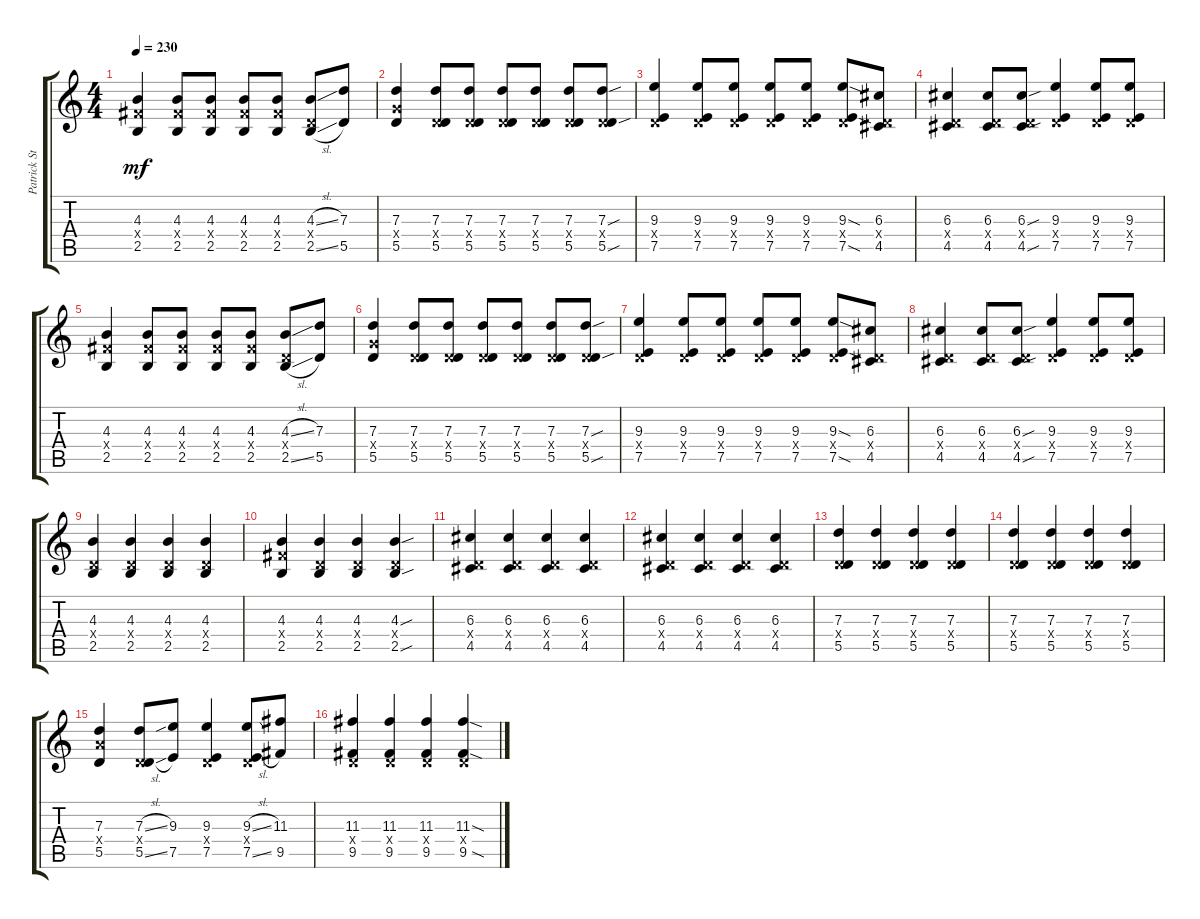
\track ("Patrick Stumph" "Patrick St") {instrument distortionguitar}
\staff {score tabs}
\tuning (E4 B3 G3 D3 A2 D2) {hide}
\ts (4 4)
\tempo 230
\clef g2
\ks c
(4.3 4.4{x} 2.5).4{dy mf} (4.3 4.4{x} 2.5).8 (4.3 4.4{x} 2.5).8 (4.3 4.4{x} 2.5).8 (4.3 4.4{x} 2.5).8 (4.3{sl} 0.4{x} 2.5{sl}).8 (7.3 5.5).8 |
(7.3 5.4{x} 5.5).4 (7.3 0.4{x} 5.5).8 (7.3 0.4{x} 5.5).8 (7.3 0.4{x} 5.5).8 (7.3 0.4{x} 5.5).8 (7.3 0.4{x} 5.5).8 (7.3{sou} 0.4{x} 5.5{sou}).8 |
(9.3 0.4{x} 7.5).4 (9.3 0.4{x} 7.5).8 (9.3 0.4{x} 7.5).8 (9.3 0.4{x} 7.5).8 (9.3 0.4{x} 7.5).8 (9.3{sod} 0.4{x} 7.5{sod}).8 (6.3 0.4{x} 4.5).8 |
(6.3 0.4{x} 4.5).4 (6.3 0.4{x} 4.5).8 (6.3{sou} 0.4{x} 4.5{sou}).8 (9.3 0.4{x} 7.5).4 (9.3 0.4{x} 7.5).8 (9.3 0.4{x} 7.5).8 |
(4.3 4.4{x} 2.5).4 (4.3 4.4{x} 2.5).8 (4.3 4.4{x} 2.5).8 (4.3 4.4{x} 2.5).8 (4.3 4.4{x} 2.5).8 (4.3{sl} 0.4{x} 2.5{sl}).8 (7.3 5.5).8 |
(7.3 5.4{x} 5.5).4 (7.3 0.4{x} 5.5).8 (7.3 0.4{x} 5.5).8 (7.3 0.4{x} 5.5).8 (7.3 0.4{x} 5.5).8 (7.3 0.4{x} 5.5).8 (7.3{sou} 0.4{x} 5.5{sou}).8 |
(9.3 0.4{x} 7.5).4 (9.3 0.4{x} 7.5).8 (9.3 0.4{x} 7.5).8 (9.3 0.4{x} 7.5).8 (9.3 0.4{x} 7.5).8 (9.3{sod} 0.4{x} 7.5{sod}).8 (6.3 0.4{x} 4.5).8 |
(6.3 0.4{x} 4.5).4 (6.3 0.4{x} 4.5).8 (6.3{sou} 0.4{x} 4.5{sou}).8 (9.3 0.4{x} 7.5).4 (9.3 0.4{x} 7.5).8 (9.3 0.4{x} 7.5).8 |
(4.3 0.4{x} 2.5).4 (4.3 0.4{x} 2.5).4 (4.3 0.4{x} 2.5).4 (4.3 0.4{x} 2.5).4 |
(4.3 4.4{x} 2.5).4 (4.3 0.4{x} 2.5).4 (4.3 0.4{x} 2.5).4 (4.3{sou} 0.4{x} 2.5{sou}).4 |
(6.3 0.4{x} 4.5).4 (6.3 0.4{x} 4.5).4 (6.3 0.4{x} 4.5).4 (6.3 0.4{x} 4.5).4 |
(6.3 0.4{x} 4.5).4 (6.3 0.4{x} 4.5).4 (6.3 0.4{x} 4.5).4 (6.3 0.4{x} 4.5).4 |
(7.3 0.4{x} 5.5).4 (7.3 0.4{x} 5.5).4 (7.3 0.4{x} 5.5).4 (7.3 0.4{x} 5.5).4 |
(7.3 0.4{x} 5.5).4 (7.3 0.4{x} 5.5).4 (7.3 0.4{x} 5.5).4 (7.3 0.4{x} 5.5).4 |
(7.3 7.4{x} 5.5).4 (7.3{sl} 0.4{x} 5.5{sl}).8 (9.3 7.5).8 (9.3 0.4{x} 7.5).4 (9.3{sl} 0.4{x} 7.5{sl}).8 (11.3 9.5).8 |
(11.3 0.4{x} 9.5).4 (11.3 0.4{x} 9.5).4 (11.3 0.4{x} 9.5).4 (11.3{sod} 0.4{x} 9.5{sod}).4
